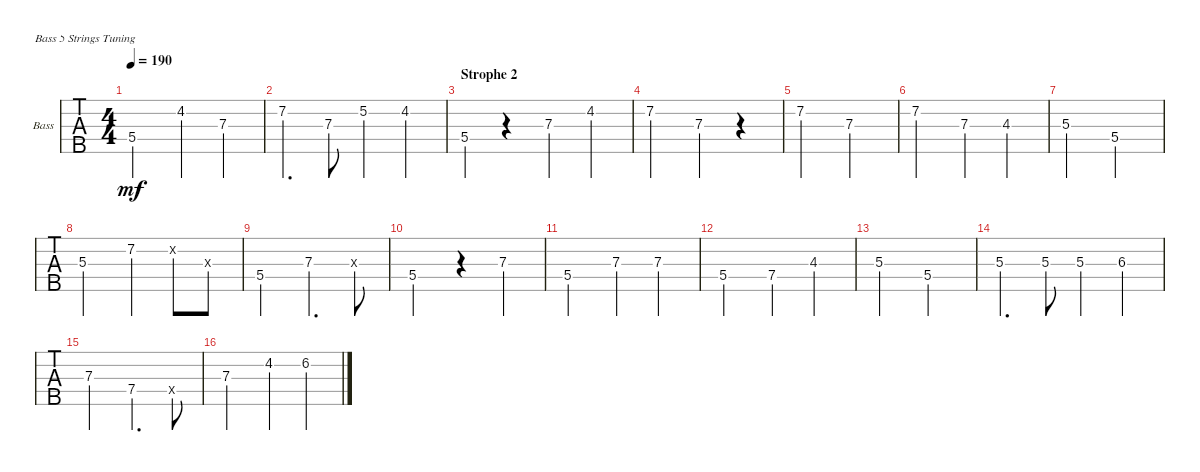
\defaultSystemsLayout 4
\bracketExtendMode groupsimilarinstruments
\firstSystemTrackNameOrientation horizontal
\otherSystemsTrackNameOrientation horizontal
\track ("Bass " "Bass") {instrument electricbassfinger}
\staff {tabs}
\tuning (G2 D2 A1 E1 B0)
\ts (4 4)
\tempo 190
\clef f4
\ks c
5.4.2{dy mf} 4.2.4 7.3.4 |
7.2.4{d} 7.3.8 5.2.4 4.2.4 |
\section ("" "Strophe 2")
5.4.4 r.4 7.3.4 4.2.4 |
7.2.2 7.3.4 r.4 |
7.2.2 7.3.2 |
7.2.2 7.3.4 4.3.4 |
5.3.2 5.4.2 |
5.3.2 7.2.4 0.2{x}.8 0.3{x}.8 |
5.4.2 7.3.4{d} 0.3{x}.8 |
5.4.2 r.4 7.3.4 |
5.4.2 7.3.4 7.3.4 |
5.4.2 7.4.4 4.3.4 |
5.3.2 5.4.2 |
5.3.4{d} 5.3.8 5.3.4 6.3.4 |
7.3.2 7.4.4{d} 0.4{x}.8 |
7.3.2 4.2.4 6.2.4
